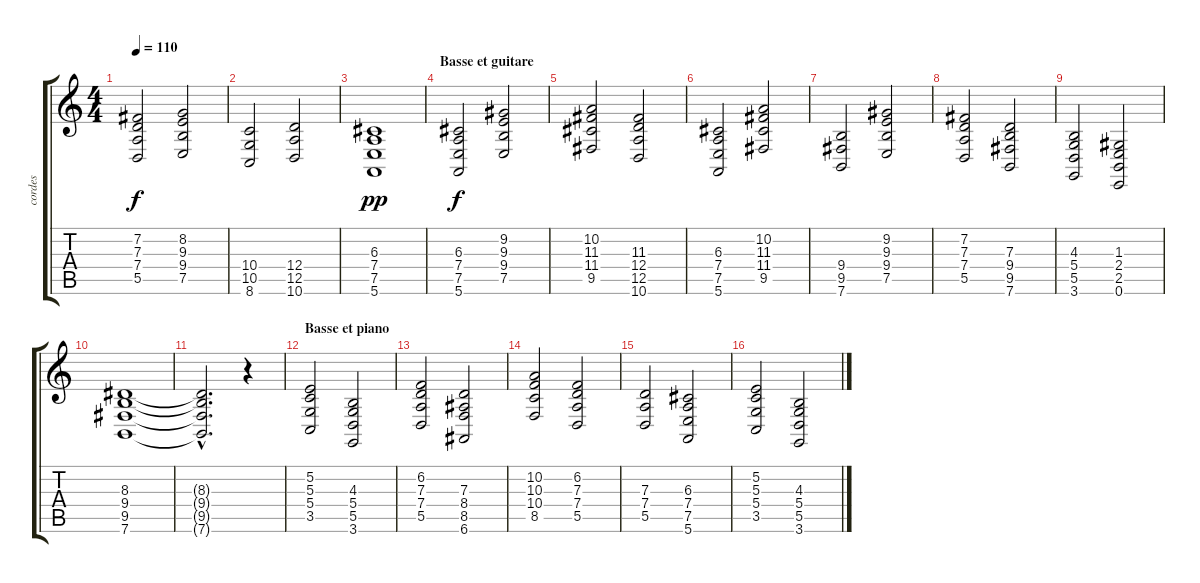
\track ("cordes" "cordes") {instrument stringensemble1}
\staff {score tabs}
\tuning (E4 B3 G3 D3 A2 E2) {hide}
\ts (4 4)
\tempo 110
\clef g2
\ks c
(7.2 7.3 7.4 5.5).2{dy f} (8.2 9.3 9.4 7.5).2 |
(10.4 10.5 8.6).2 (12.4 12.5 10.6).2 |
(6.3 7.4 7.5 5.6).1{dy pp} |
\section ("" "Basse et guitare")
(6.3 7.4 7.5 5.6).2{dy f} (9.2 9.3 9.4 7.5).2 |
(10.2 11.3 11.4 9.5).2 (11.3 12.4 12.5 10.6).2 |
(6.3 7.4 7.5 5.6).2 (10.2 11.3 11.4 9.5).2 |
(9.4 9.5 7.6).2 (9.2 9.3 9.4 7.5).2 |
(7.2 7.3 7.4 5.5).2 (7.3 9.4 9.5 7.6).2 |
(4.3 5.4 5.5 3.6).2 (1.3 2.4 2.5 0.6).2 |
(8.3 9.4 9.5 7.6).1 |
(8.3{hac t} 9.4{hac t} 9.5{hac t} 7.6{hac t}).2{d} r.4 |
\section ("" "Basse et piano")
(5.2 5.3 5.4 3.5).2 (4.3 5.4 5.5 3.6).2 |
(6.2 7.3 7.4 5.5).2 (7.3 8.4 8.5 6.6).2 |
(10.2 10.3 10.4 8.5).2 (6.2 7.3 7.4 5.5).2 |
(7.3 7.4 5.5).2 (6.3 7.4 7.5 5.6).2 |
(5.2 5.3 5.4 3.5).2 (4.3 5.4 5.5 3.6).2
